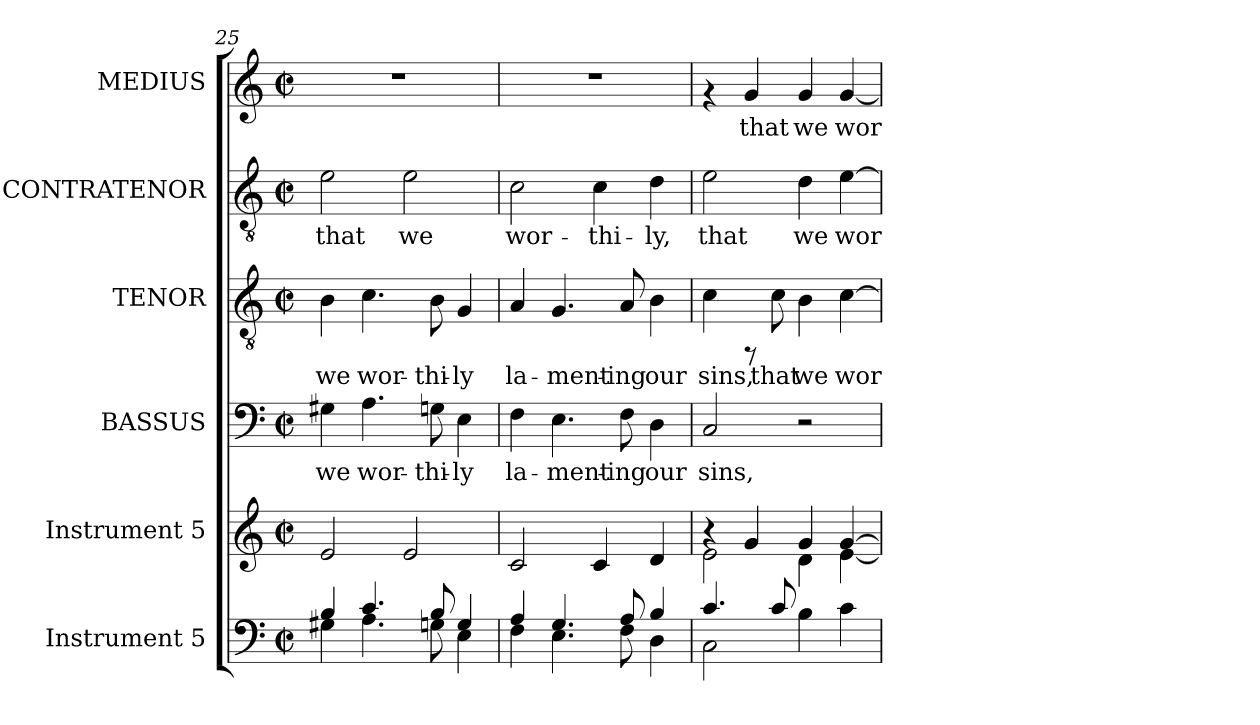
**kern	**kern	**kern	**text	**kern	**text	**kern	**text	**kern	**text
*part6	*part5	*part4	*part4	*part3	*part3	*part2	*part2	*part1	*part1
*staff6	*staff5	*staff4	*staff4	*staff3	*staff3	*staff2	*staff2	*staff1	*staff1
*I"Instrument 5	*I"Instrument 5	*I"BASSUS	*	*I"TENOR	*	*I"CONTRATENOR	*	*I"MEDIUS	*
*clefF4	*clefG2	*clefF4	*	*clefGv2	*	*clefGv2	*	*clefG2	*
*k[]	*k[]	*k[]	*	*k[]	*	*k[]	*	*k[]	*
*C:	*C:	*C:	*	*C:	*	*C:	*	*C:	*
*M2/2	*M2/2	*M2/2	*	*M2/2	*	*M2/2	*	*M2/2	*
*met(c|)	*met(c|)	*met(c|)	*	*met(c|)	*	*met(c|)	*	*met(c|)	*
=25	=25	=25	=25	=25	=25	=25	=25	=25	=25
*^	*	*	*	*	*	*	*	*	*
!	!	!	!	!LO:LY:b	!	!LO:LY:b	!	!LO:LY:b:cj	!	!
4B/	4G#X\	2e/	4G#X\	we	4B\	we	2e\	that	1r	.
!	!	!	!	!LO:LY:b	!	!LO:LY:b	!	!	!	!
4.c/	4.A\	.	4.A\	wor-	4.c\	wor-	.	.	.	.
!	!	!	!	!	!	!	!	!LO:LY:b:cj	!	!
.	.	2e/	.	.	.	.	2e\	we	.	.
!	!	!	!	!LO:LY:b	!	!LO:LY:b	!	!	!	!
8B/	8Gn\	.	8Gn\	-thi-	8B\	-thi-	.	.	.	.
!	!	!	!	!LO:LY:b	!	!LO:LY:b	!	!	!	!
4G/	4E\	.	4E\	-ly	4G/	-ly	.	.	.	.
!!LO:PB:g=z
=26	=26	=26	=26	=26	=26	=26	=26	=26	=26	=26
!	!	!	!	!LO:LY:b	!	!LO:LY:b	!	!LO:LY:b:cj	!	!
4A/	4F\	2c/	4F\	la-	4A/	la-	2c\	wor-	1r	.
!	!	!	!	!LO:LY:b	!	!LO:LY:b	!	!	!	!
4.G/	4.E\	.	4.E\	-ment-	4.G/	-ment-	.	.	.	.
!	!	!	!	!	!	!	!	!LO:LY:b:cj	!	!
.	.	4c/	.	.	.	.	4c\	-thi-	.	.
!	!	!	!	!LO:LY:b	!	!LO:LY:b	!	!	!	!
8A/	8F\	.	8F\	-ing	8A/	-ing	.	.	.	.
!	!	!	!	!LO:LY:b	!	!LO:LY:b	!	!LO:LY:b:cj	!	!
4B/	4D\	4d/	4D\	our	4B\	our	4d\	-ly,	.	.
=27	=27	=27	=27	=27	=27	=27	=27	=27	=27	=27
*	*	*^	*	*	*	*	*	*	*	*
!	!	!	!	!	!LO:LY:b	!	!LO:LY:b	!	!LO:LY:b:cj	!	!
4.c/	2C\	4ra	2e\	2C/	sins,	4c\	sins,	2e\	that	4rf	.
!	!	!	!	!	!	!	!	!	!	!	!LO:LY:b
.	.	4g/	.	.	.	8rFF	.	.	.	4g/	that
!	!	!	!	!	!	!	!LO:LY:b	!	!	!	!
8c/	.	.	.	.	.	8c\	that	.	.	.	.
!	!	!	!	!	!	!	!LO:LY:b	!	!LO:LY:b:cj	!	!LO:LY:b
2ryy	4B\	4g/	4d\	2r	.	4B\	we	4d\	we	4g/	we
!	!	!	!	!	!	!	!LO:LY:b	!	!LO:LY:b:cj	!	!LO:LY:b
.	4c\	[>4g/	[<4e\	.	.	[>4c\	wor-	[>4e\	wor-	[<4g/	wor-
*v	*v	*	*	*	*	*	*	*	*	*	*
*	*v	*v	*	*	*	*	*	*	*	*
=	=	=	=	=	=	=	=	=	=
*-	*-	*-	*-	*-	*-	*-	*-	*-	*-
